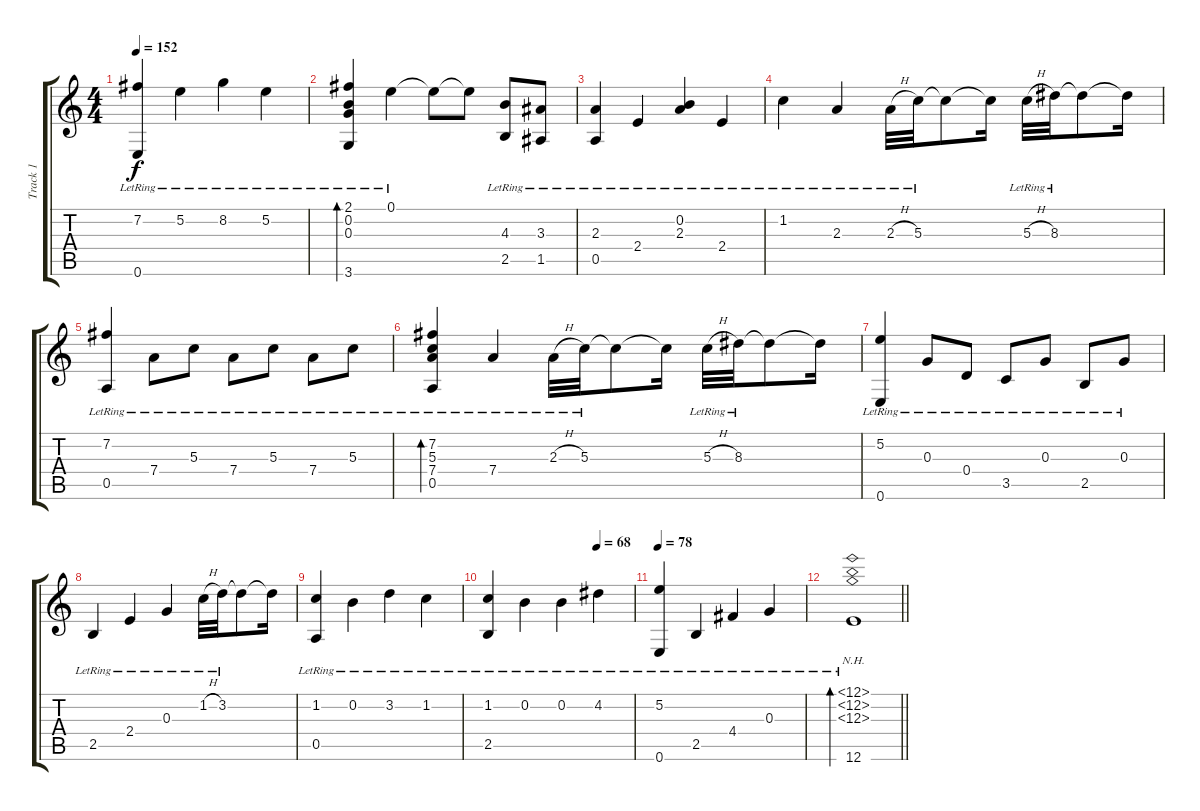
\track ("Track 1" "Track 1") {instrument acousticguitarnylon}
\staff {score tabs}
\tuning (E4 B3 G3 D3 A2 E2) {hide}
\ts (4 4)
\tempo 152
\clef g2
\ks c
(7.2{lr} 0.6{lr}).4{dy f} 5.2{lr}.4 8.2{lr}.4 5.2{lr}.4 |
(2.1{lr} 0.2{lr} 0.3{lr} 3.6{lr}).4{bd 240} 0.1{lr}.4 0.1{t}.8 0.1{t}.8 (4.3{lr} 2.5{lr}).8 (3.3{lr} 1.5{lr}).8 |
(2.3{lr} 0.5{lr}).4 2.4{lr}.4 (0.2{lr} 2.3{lr}).4 2.4{lr}.4 |
1.2{lr}.4 2.3{lr}.4 2.3{h lr}.32 5.3{lr}.32 5.3{t}.8 5.3{t}.16 5.3{h lr}.32 8.3{lr}.32 8.3{t}.8 8.3{t}.16 |
(7.2{lr} 0.5{lr}).4 7.4{lr}.8 5.3{lr}.8 7.4{lr}.8 5.3{lr}.8 7.4{lr}.8 5.3{lr}.8 |
(7.2{lr} 5.3{lr} 7.4{lr} 0.5{lr}).4{bd 240} 7.4{lr}.4 2.3{h lr}.32 5.3{lr}.32 5.3{t}.8 5.3{t}.16 5.3{h lr}.32 8.3{lr}.32 8.3{t}.8 8.3{t}.16 |
(5.2{lr} 0.6{lr}).4 0.3{lr}.8 0.4{lr}.8 3.5{lr}.8 0.3{lr}.8 2.5{lr}.8 0.3{lr}.8 |
2.5{lr}.4 2.4{lr}.4 0.3{lr}.4 1.2{h lr}.32 3.2{lr}.32 3.2{t}.8 3.2{t}.16 |
(1.2{lr} 0.5{lr}).4 0.2{lr}.4 3.2{lr}.4 1.2{lr}.4 |
\tempo (68 0.75)
(1.2{lr} 2.5{lr}).4 0.2{lr}.4 0.2{lr}.4 4.2{lr}.4 |
\tempo 78
(5.2{lr} 0.6{lr}).4 2.5{lr}.4 4.4{lr}.4 0.3{lr}.4 |
\barLineRight lightlight
(12.1{nh lr} 12.2{nh lr} 12.3{nh lr} 12.6{lr}).1{bd 480}
